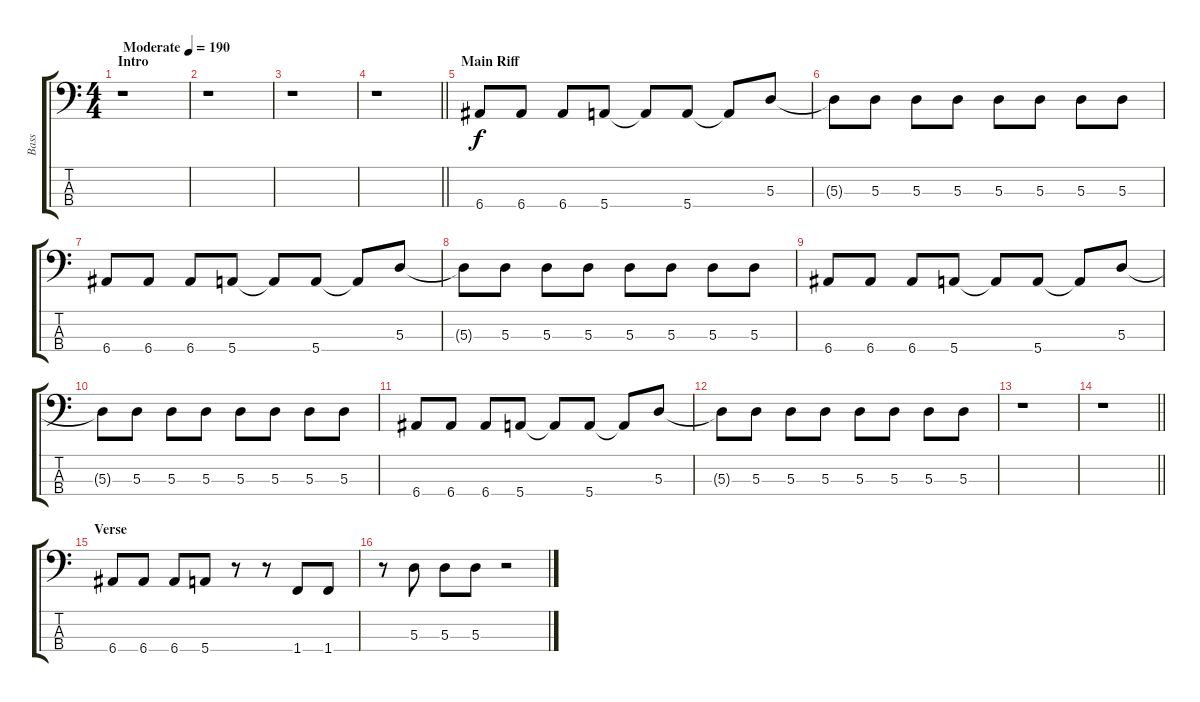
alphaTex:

\track ("Bass" "Bass") {instrument electricbassfinger}
\staff {score tabs}
\tuning (G2 D2 A1 E1) {hide}
\ts (4 4)
\section ("" "Intro")
\tempo (190 "Moderate")
\clef f4
\ks c
r.1{dy f instrument electricbassfinger} |
r.1 |
r.1 |
\barLineRight lightlight
r.1 |
\section ("" "Main Riff")
6.4.8 6.4.8 6.4.8 5.4.8 5.4{t}.8 5.4.8 5.4{t}.8 5.3.8 |
5.3{t}.8 5.3.8 5.3.8 5.3.8 5.3.8 5.3.8 5.3.8 5.3.8 |
6.4.8 6.4.8 6.4.8 5.4.8 5.4{t}.8 5.4.8 5.4{t}.8 5.3.8 |
5.3{t}.8 5.3.8 5.3.8 5.3.8 5.3.8 5.3.8 5.3.8 5.3.8 |
6.4.8 6.4.8 6.4.8 5.4.8 5.4{t}.8 5.4.8 5.4{t}.8 5.3.8 |
5.3{t}.8 5.3.8 5.3.8 5.3.8 5.3.8 5.3.8 5.3.8 5.3.8 |
6.4.8 6.4.8 6.4.8 5.4.8 5.4{t}.8 5.4.8 5.4{t}.8 5.3.8 |
5.3{t}.8 5.3.8 5.3.8 5.3.8 5.3.8 5.3.8 5.3.8 5.3.8 |
r.1 |
\barLineRight lightlight
r.1 |
\section ("" "Verse")
6.4.8 6.4.8 6.4.8 5.4.8 r.8 r.8 1.4.8 1.4.8 |
r.8 5.3.8 5.3.8 5.3.8 r.2
